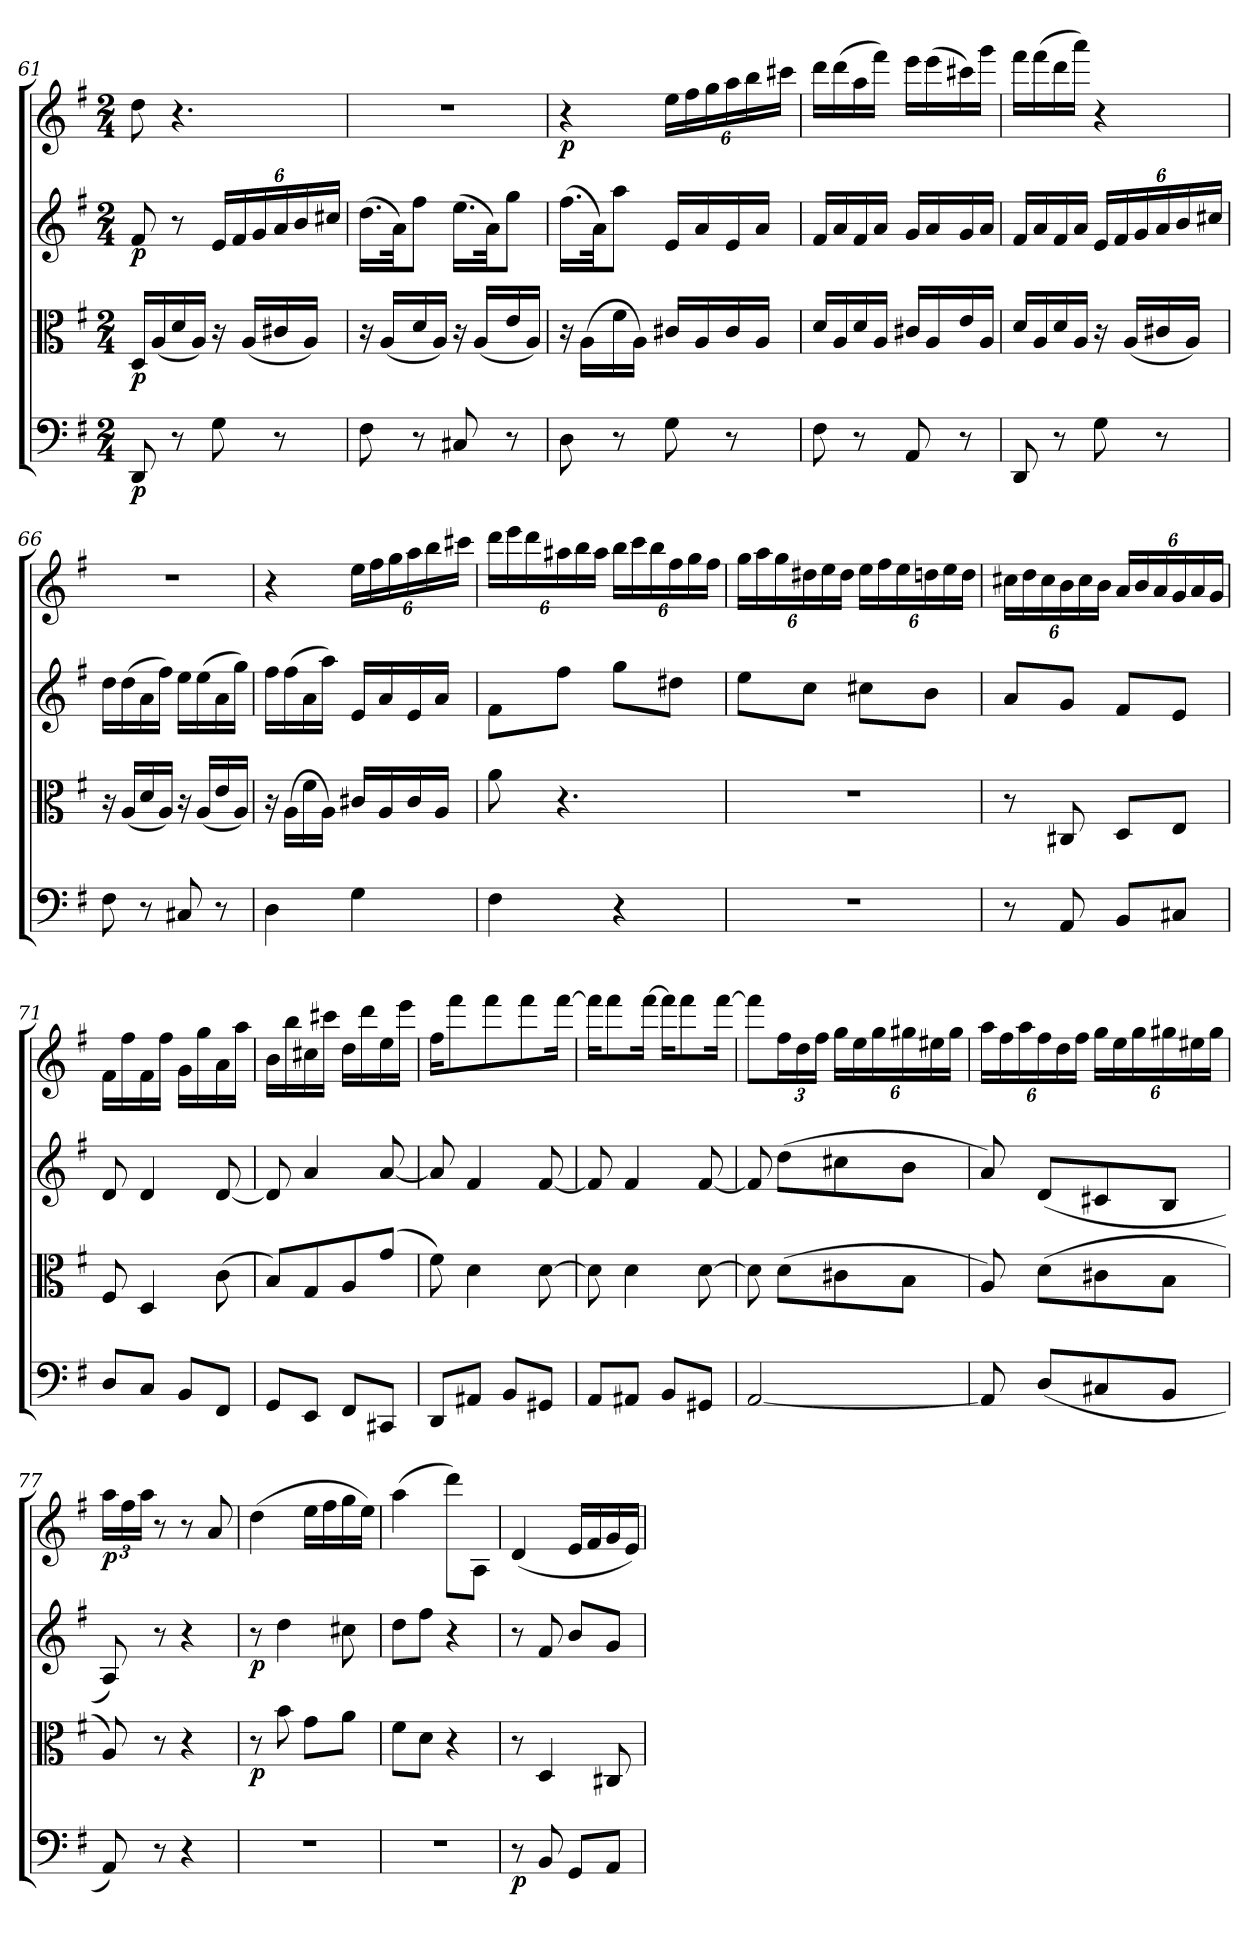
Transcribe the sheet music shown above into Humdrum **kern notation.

**kern	**dynam	**kern	**dynam	**kern	**dynam	**kern	**dynam
*part4	*part4	*part3	*part3	*part2	*part2	*part1	*part1
*staff4	*staff4	*staff3	*staff3	*staff2	*staff2	*staff1	*staff1
*clefF4	*	*clefC3	*	*clefG2	*	*clefG2	*
*k[f#]	*	*k[f#]	*	*k[f#]	*	*k[f#]	*
*M2/4	*	*M2/4	*	*M2/4	*	*M2/4	*
=61	=61	=61	=61	=61	=61	=61	=61
8DD/	p	16D/LL	p	8f#/	p	8dd\	.
.	.	(16A/	.	.	.	.	.
8r	.	16d/	.	8r	.	4.r	.
.	.	16A/JJ)	.	.	.	.	.
*	*	*	*	*Xbrackettup	*	*	*
8G\	.	16r	.	24e/LL	.	.	.
.	.	.	.	24f#/	.	.	.
.	.	(16A/LL	.	.	.	.	.
.	.	.	.	24g/	.	.	.
8r	.	16c#X/	.	24a/	.	.	.
.	.	.	.	24b/	.	.	.
.	.	16A/JJ)	.	.	.	.	.
.	.	.	.	24cc#X/JJ	.	.	.
=62	=62	=62	=62	=62	=62	=62	=62
8F#\	.	16r	.	(16.dd\LL	.	2r	.
.	.	(16A/LL	.	.	.	.	.
.	.	.	.	32a\Jk)	.	.	.
8r	.	16d/	.	8ff#\J	.	.	.
.	.	16A/JJ)	.	.	.	.	.
8C#X/	.	16r	.	(16.ee\LL	.	.	.
.	.	(16A/LL	.	.	.	.	.
.	.	.	.	32a\Jk)	.	.	.
8r	.	16e/	.	8gg\J	.	.	.
.	.	16A/JJ)	.	.	.	.	.
=63	=63	=63	=63	=63	=63	=63	=63
8D\	.	16r	.	(16.ff#\LL	.	4r	p
.	.	(16A\LL	.	.	.	.	.
.	.	.	.	32a\Jk)	.	.	.
8r	.	16f#\	.	8aa\J	.	.	.
.	.	16A\JJ)	.	.	.	.	.
*	*	*	*	*	*	*Xbrackettup	*
8G\	.	16c#X/LL	.	16e/LL	.	24ee\LL	.
.	.	.	.	.	.	24ff#\	.
.	.	16A/	.	16a/	.	.	.
.	.	.	.	.	.	24gg\	.
8r	.	16c#/	.	16e/	.	24aa\	.
.	.	.	.	.	.	24bb\	.
.	.	16A/JJ	.	16a/JJ	.	.	.
.	.	.	.	.	.	24ccc#X\JJ	.
=64	=64	=64	=64	=64	=64	=64	=64
8F#\	.	16d/LL	.	16f#/LL	.	16ddd\LL	.
.	.	16A/	.	16a/	.	(16ddd\	.
8r	.	16d/	.	16f#/	.	16aa\	.
.	.	16A/JJ	.	16a/JJ	.	16fff#\JJ)	.
8AA/	.	16c#X/LL	.	16g/LL	.	16eee\LL	.
.	.	16A/	.	16a/	.	(16eee\	.
8r	.	16e/	.	16g/	.	16ccc#X\)	.
.	.	16A/JJ	.	16a/JJ	.	16ggg\JJ	.
=65	=65	=65	=65	=65	=65	=65	=65
8DD/	.	16d/LL	.	16f#/LL	.	16fff#\LL	.
.	.	16A/	.	16a/	.	(16fff#\	.
8r	.	16d/	.	16f#/	.	16ddd\	.
.	.	16A/JJ	.	16a/JJ	.	16aaa\JJ)	.
8G\	.	16r	.	24e/LL	.	4r	.
.	.	.	.	24f#/	.	.	.
.	.	(16A/LL	.	.	.	.	.
.	.	.	.	24g/	.	.	.
8r	.	16c#X/	.	24a/	.	.	.
.	.	.	.	24b/	.	.	.
.	.	16A/JJ)	.	.	.	.	.
.	.	.	.	24cc#X/JJ	.	.	.
=66	=66	=66	=66	=66	=66	=66	=66
8F#\	.	16r	.	16dd\LL	.	2r	.
.	.	(16A/LL	.	(16dd\	.	.	.
8r	.	16d/	.	16a\	.	.	.
.	.	16A/JJ)	.	16ff#\JJ)	.	.	.
8C#X/	.	16r	.	16ee\LL	.	.	.
.	.	(16A/LL	.	(16ee\	.	.	.
8r	.	16e/	.	16a\	.	.	.
.	.	16A/JJ)	.	16gg\JJ)	.	.	.
=67	=67	=67	=67	=67	=67	=67	=67
4D\	.	16r	.	16ff#\LL	.	4r	.
.	.	(16A\LL	.	(16ff#\	.	.	.
.	.	16f#\	.	16a\	.	.	.
.	.	16A\JJ)	.	16aa\JJ)	.	.	.
4G\	.	16c#X/LL	.	16e/LL	.	24ee\LL	.
.	.	.	.	.	.	24ff#\	.
.	.	16A/	.	16a/	.	.	.
.	.	.	.	.	.	24gg\	.
.	.	16c#/	.	16e/	.	24aa\	.
.	.	.	.	.	.	24bb\	.
.	.	16A/JJ	.	16a/JJ	.	.	.
.	.	.	.	.	.	24ccc#X\JJ	.
=68	=68	=68	=68	=68	=68	=68	=68
4F#\	.	8a\	.	8f#\L	.	24ddd\LL	.
.	.	.	.	.	.	24eee\	.
.	.	.	.	.	.	24ddd\	.
.	.	4.r	.	8ff#\J	.	24aa#X\	.
.	.	.	.	.	.	24bb\	.
.	.	.	.	.	.	24aa#\JJ	.
4r	.	.	.	8gg\L	.	24bb\LL	.
.	.	.	.	.	.	24ccc\	.
.	.	.	.	.	.	24bb\	.
.	.	.	.	8dd#X\J	.	24ff#\	.
.	.	.	.	.	.	24gg\	.
.	.	.	.	.	.	24ff#\JJ	.
=69	=69	=69	=69	=69	=69	=69	=69
2r	.	2r	.	8ee\L	.	24gg\LL	.
.	.	.	.	.	.	24aa\	.
.	.	.	.	.	.	24gg\	.
.	.	.	.	8cc\J	.	24dd#X\	.
.	.	.	.	.	.	24ee\	.
.	.	.	.	.	.	24dd#\JJ	.
.	.	.	.	8cc#X\L	.	24ee\LL	.
.	.	.	.	.	.	24ff#\	.
.	.	.	.	.	.	24ee\	.
.	.	.	.	8b\J	.	24ddn\	.
.	.	.	.	.	.	24ee\	.
.	.	.	.	.	.	24dd\JJ	.
=70	=70	=70	=70	=70	=70	=70	=70
8r	.	8r	.	8a/L	.	24cc#X\LL	.
.	.	.	.	.	.	24dd\	.
.	.	.	.	.	.	24cc#\	.
8AA/	.	8C#X/	.	8g/J	.	24b\	.
.	.	.	.	.	.	24cc#\	.
.	.	.	.	.	.	24b\JJ	.
8BB/L	.	8D/L	.	8f#/L	.	24a/LL	.
.	.	.	.	.	.	24b/	.
.	.	.	.	.	.	24a/	.
8C#X/J	.	8E/J	.	8e/J	.	24g/	.
.	.	.	.	.	.	24a/	.
.	.	.	.	.	.	24g/JJ	.
=71	=71	=71	=71	=71	=71	=71	=71
8D/L	.	8F#/	.	8d/	.	16f#\LL	.
.	.	.	.	.	.	16ff#\	.
8C/J	.	4D/	.	4d/	.	16f#\	.
.	.	.	.	.	.	16ff#\JJ	.
8BB/L	.	.	.	.	.	16g\LL	.
.	.	.	.	.	.	16gg\	.
8FF#/J	.	(8c\	.	[8d/	.	16a\	.
.	.	.	.	.	.	16aa\JJ	.
=72	=72	=72	=72	=72	=72	=72	=72
8GG/L	.	8B/L)	.	8d/]	.	16b\LL	.
.	.	.	.	.	.	16bb\	.
8EE/J	.	8G/	.	4a/	.	16cc#X\	.
.	.	.	.	.	.	16ccc#X\JJ	.
8FF#/L	.	8A/	.	.	.	16dd\LL	.
.	.	.	.	.	.	16ddd\	.
8CC#X/J	.	(8g/J	.	[8a/	.	16ee\	.
.	.	.	.	.	.	16eee\JJ	.
=73	=73	=73	=73	=73	=73	=73	=73
8DD/L	.	8f#\)	.	8a/]	.	16ff#\KL	.
.	.	.	.	.	.	8fff#\	.
8AA#X/J	.	4d\	.	4f#/	.	.	.
.	.	.	.	.	.	8fff#\	.
8BB/L	.	.	.	.	.	.	.
.	.	.	.	.	.	8fff#\	.
8GG#X/J	.	[8d\	.	[8f#/	.	.	.
.	.	.	.	.	.	[16fff#\Jk	.
=74	=74	=74	=74	=74	=74	=74	=74
8AA/L	.	8d\]	.	8f#/]	.	16fff#\KL]	.
.	.	.	.	.	.	8fff#\	.
8AA#X/J	.	4d\	.	4f#/	.	.	.
.	.	.	.	.	.	[16fff#\Jk	.
8BB/L	.	.	.	.	.	16fff#\KL]	.
.	.	.	.	.	.	8fff#\	.
8GG#X/J	.	[8d\	.	[8f#/	.	.	.
.	.	.	.	.	.	[16fff#\Jk	.
=75	=75	=75	=75	=75	=75	=75	=75
[2AA/	.	8d\]	.	8f#/]	.	8fff#\L]	.
.	.	(8d\L	.	(8dd\L	.	24ff#\L	.
.	.	.	.	.	.	24dd\	.
.	.	.	.	.	.	24ff#\JJ	.
.	.	8c#X\	.	8cc#X\	.	24gg\LL	.
.	.	.	.	.	.	24ee\	.
.	.	.	.	.	.	24gg\	.
.	.	8B\J	.	8b\J	.	24gg#X\	.
.	.	.	.	.	.	24ee#X\	.
.	.	.	.	.	.	24gg#\JJ	.
=76	=76	=76	=76	=76	=76	=76	=76
8AA/]	.	8A/)	.	8a/)	.	24aa\LL	.
.	.	.	.	.	.	24ff#\	.
.	.	.	.	.	.	24aa\	.
(8D/L	.	(8d\L	.	(8d/L	.	24ff#\	.
.	.	.	.	.	.	24dd\	.
.	.	.	.	.	.	24ff#\JJ	.
8C#X/	.	8c#X\	.	8c#X/	.	24gg\LL	.
.	.	.	.	.	.	24ee\	.
.	.	.	.	.	.	24gg\	.
8BB/J	.	8B\J	.	8B/J	.	24gg#X\	.
.	.	.	.	.	.	24ee#X\	.
.	.	.	.	.	.	24gg#\JJ	.
=77	=77	=77	=77	=77	=77	=77	=77
8AA/)	.	8A/)	.	8A/)	.	24aa\LL	p
.	.	.	.	.	.	24ff#\	.
.	.	.	.	.	.	24aa\JJ	.
8r	.	8r	.	8r	.	8r	.
4r	.	4r	.	4r	.	8r	.
.	.	.	.	.	.	8a/	.
=78	=78	=78	=78	=78	=78	=78	=78
2r	.	8r	p	8r	p	(4dd\	.
.	.	8b\	.	4dd\	.	.	.
.	.	8g\L	.	.	.	16ee\LL	.
.	.	.	.	.	.	16ff#\	.
.	.	8a\J	.	8cc#X\	.	16gg\	.
.	.	.	.	.	.	16ee\JJ)	.
=79	=79	=79	=79	=79	=79	=79	=79
2r	.	8f#\L	.	8dd\L	.	(4aa\	.
.	.	8d\J	.	8ff#\J	.	.	.
.	.	4r	.	4r	.	8ddd\L)	.
.	.	.	.	.	.	8A\J	.
=80	=80	=80	=80	=80	=80	=80	=80
8r	p	8r	.	8r	.	(4d/	.
8BB/	.	4D/	.	8f#/	.	.	.
8GG/L	.	.	.	8b/L	.	16e/LL	.
.	.	.	.	.	.	16f#/	.
8AA/J	.	8C#X/	.	8g/J	.	16g/	.
.	.	.	.	.	.	16e/JJ)	.
=	=	=	=	=	=	=	=
*-	*-	*-	*-	*-	*-	*-	*-
